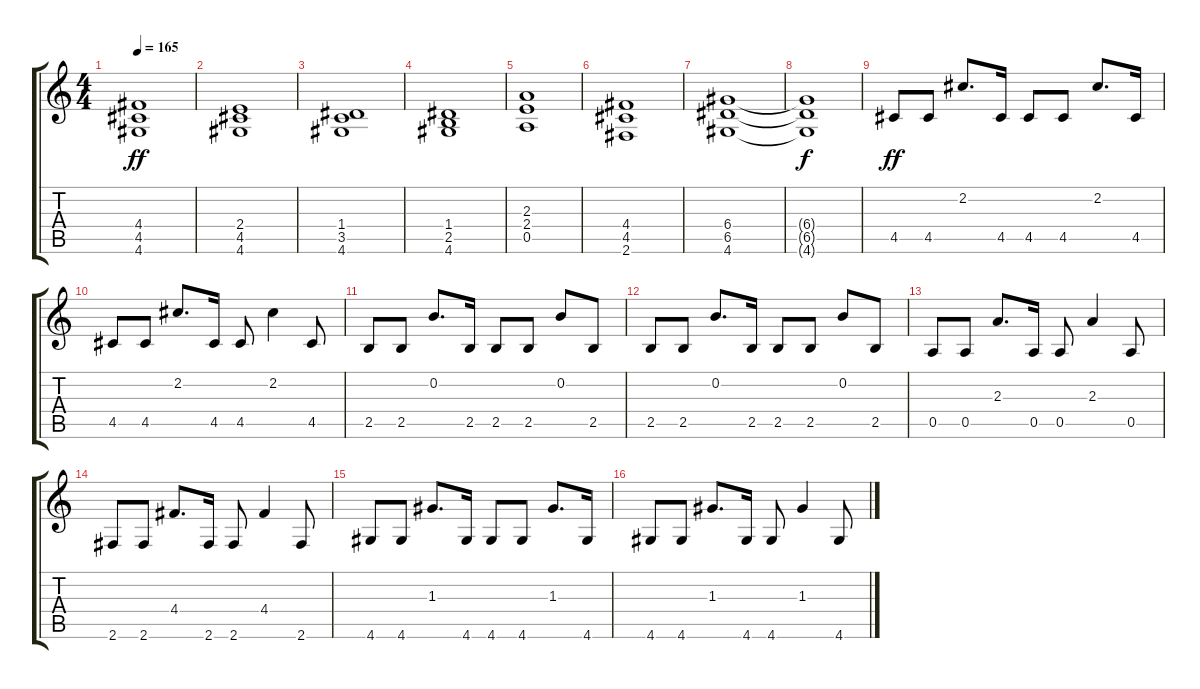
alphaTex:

\track "" {instrument overdrivenguitar}
\staff {score tabs}
\tuning (E4 B3 G3 D3 A2 E2) {hide}
\ts (4 4)
\tempo 165
\clef g2
\ks c
(4.4 4.5 4.6).1{dy ff} |
(2.4 4.5 4.6).1 |
(1.4 3.5 4.6).1 |
(1.4 2.5 4.6).1 |
(2.3 2.4 0.5).1 |
(4.4 4.5 2.6).1 |
(6.4 6.5 4.6).1 |
(6.4{t} 6.5{t} 4.6{t}).1{dy f} |
4.5.8{dy ff} 4.5.8 2.2.8{d} 4.5.16 4.5.8 4.5.8 2.2.8{d} 4.5.16 |
4.5.8 4.5.8 2.2.8{d} 4.5.16 4.5.8 2.2.4 4.5.8 |
2.5.8 2.5.8 0.2.8{d} 2.5.16 2.5.8 2.5.8 0.2.8 2.5.8 |
2.5.8 2.5.8 0.2.8{d} 2.5.16 2.5.8 2.5.8 0.2.8 2.5.8 |
0.5.8 0.5.8 2.3.8{d} 0.5.16 0.5.8 2.3.4 0.5.8 |
2.6.8 2.6.8 4.4.8{d} 2.6.16 2.6.8 4.4.4 2.6.8 |
4.6.8 4.6.8 1.3.8{d} 4.6.16 4.6.8 4.6.8 1.3.8{d} 4.6.16 |
4.6.8 4.6.8 1.3.8{d} 4.6.16 4.6.8 1.3.4 4.6.8
